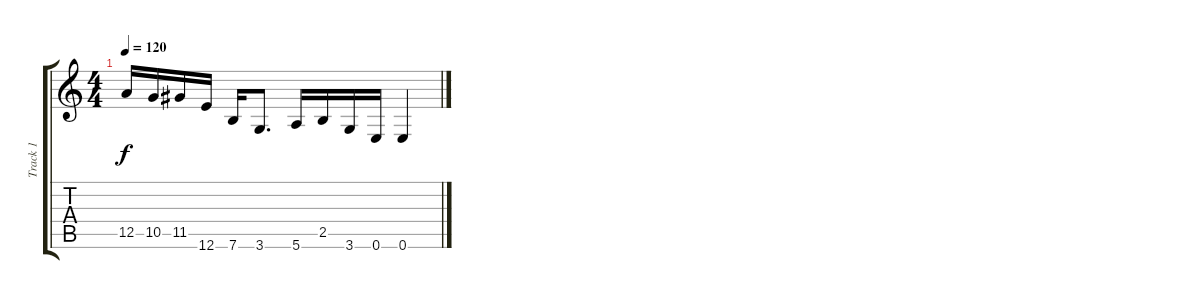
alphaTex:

\track ("Track 1" "Track 1") {instrument electricguitarjazz}
\staff {score tabs}
\tuning (E4 B3 G3 D3 A2 E2) {hide}
\ts (4 4)
\tempo 120
\clef g2
\ks c
12.5.16{dy f} 10.5.16 11.5.16 12.6.16 7.6.16 3.6.8{d} 5.6.16 2.5.16 3.6.16 0.6.16 0.6.4
